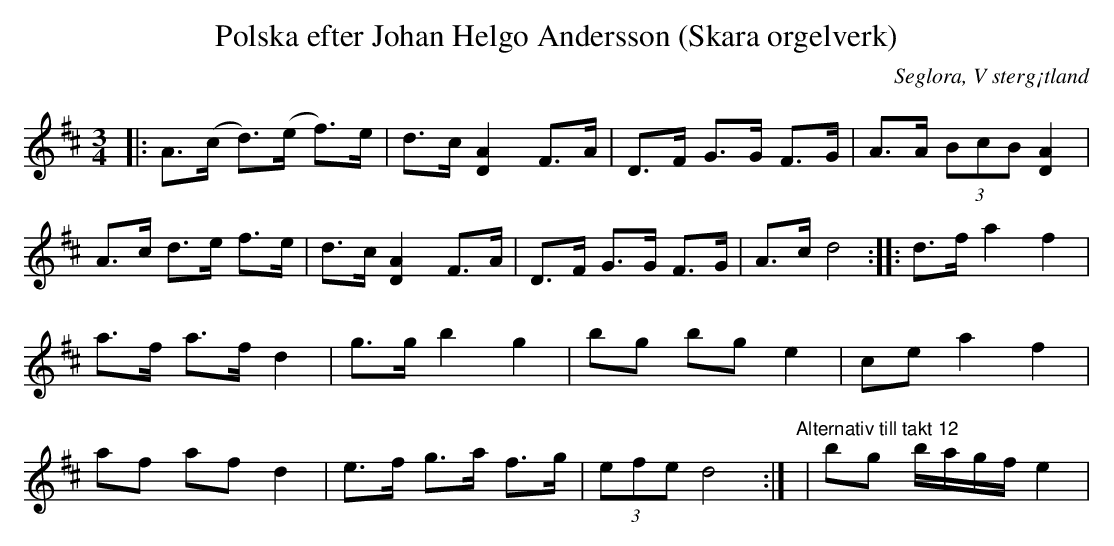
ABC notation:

X:1
T:Polska efter Johan Helgo Andersson (Skara orgelverk)
O:Seglora, V sterg¡tland
M:3/4
L:1/8
K:D
|: A>(c d>)(e f>)e| d>c [A2D2] F>A | D>F G>G F>G | A>A (3BcB [A2D2] |
   A>c d>e f>e| d>c [A2D2] F>A | D>F G>G F>G | A>c d4 :|
|: d>f a2 f2 | a>f a>f d2 | g>g b2 g2 | bg bg e2 |
ce a2 f2 | af af d2 | e>f g>a f>g | (3efe d4 :|!
"^Alternativ till takt 12"| bg b/2a/2g/2f/2 e2 |!
